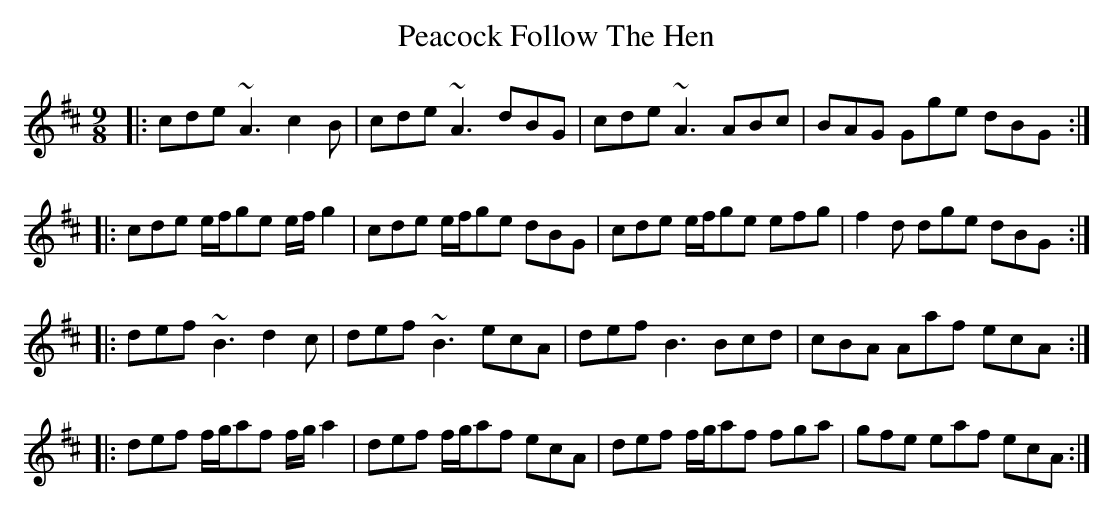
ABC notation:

X:1
T: Peacock Follow The Hen
M: 9/8
L: 1/8
K: Amix
|:cde ~A3 c2B| cde ~A3 dBG|cde ~A3 ABc|BAG Gge dBG:|
|:cde e/f/ge e/f/g2|cde e/f/ge dBG| cde e/f/ge efg|f2d dge dBG:|
|:def ~B3 d2c|def ~B3 ecA|def B3 Bcd| cBA Aaf ecA:|
|:def f/g/af f/g/a2|def f/g/af ecA| def f/g/af fga|gfe eaf ecA:|
